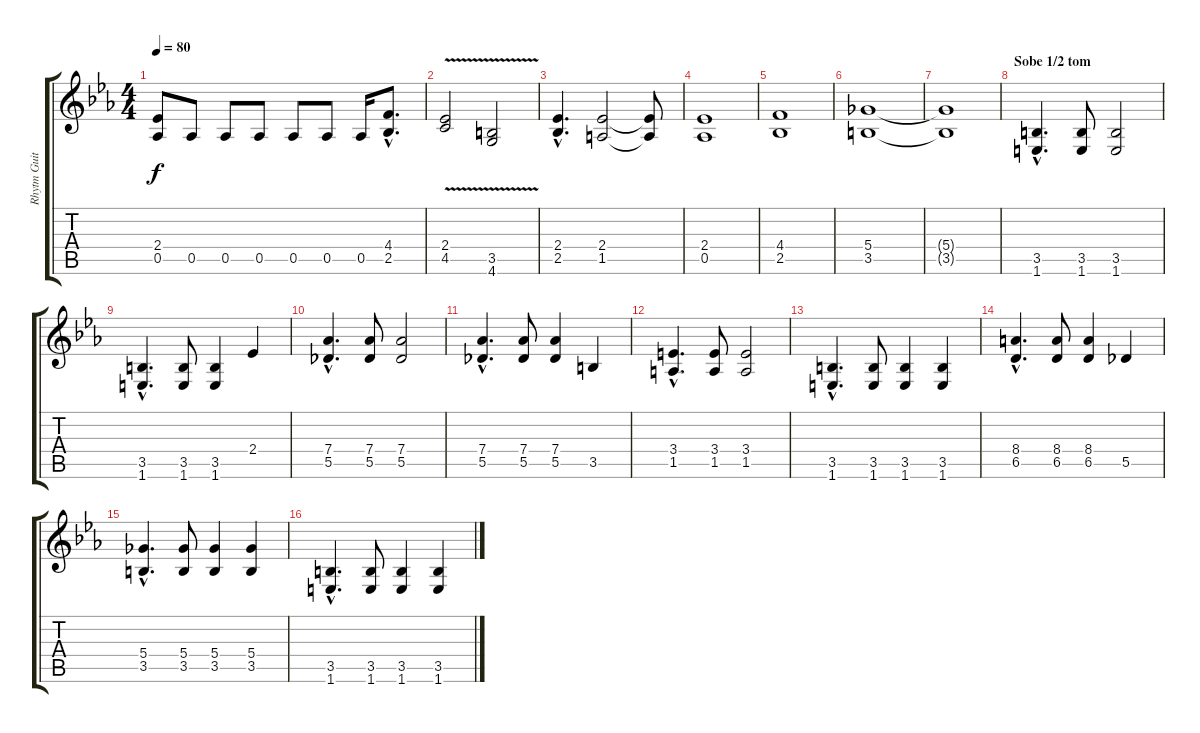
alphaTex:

\track ("Rhytm Guitar" "Rhytm Guit") {instrument distortionguitar}
\staff {score tabs}
\tuning (Eb4 Bb3 Gb3 Db3 Ab2 Eb2) {hide}
\ts (4 4)
\tempo 80
\clef g2
\ks eb
(2.4 0.5).8{dy f} 0.5.8 0.5.8 0.5.8 0.5.8 0.5.8 0.5.16 (4.4{hac} 2.5{hac}).8{d} |
(2.4 4.5{v}).2 (3.5{v} 4.6).2 |
(2.4{hac} 2.5{hac}).4{d} (2.4 1.5).2 (2.4{t} 1.5{t}).8 |
(2.4 0.5).1 |
(4.4 2.5).1 |
(5.4 3.5).1 |
(5.4{t} 3.5{t}).1 |
\section ("" "Sobe 1/2 tom")
(3.5{hac} 1.6{hac}).4{d} (3.5 1.6).8 (3.5 1.6).2 |
(3.5{hac} 1.6{hac}).4{d} (3.5 1.6).8 (3.5 1.6).4 2.4.4 |
(7.4{hac} 5.5{hac}).4{d} (7.4 5.5).8 (7.4 5.5).2 |
(7.4{hac} 5.5{hac}).4{d} (7.4 5.5).8 (7.4 5.5).4 3.5.4 |
(3.4{hac} 1.5{hac}).4{d} (3.4 1.5).8 (3.4 1.5).2 |
(3.5{hac} 1.6{hac}).4{d} (3.5 1.6).8 (3.5 1.6).4 (3.5 1.6).4 |
(8.4{hac} 6.5{hac}).4{d} (8.4 6.5).8 (8.4 6.5).4 5.5.4 |
(5.4{hac} 3.5{hac}).4{d} (5.4 3.5).8 (5.4 3.5).4 (5.4 3.5).4 |
(3.5{hac} 1.6{hac}).4{d} (3.5 1.6).8 (3.5 1.6).4 (3.5 1.6).4
